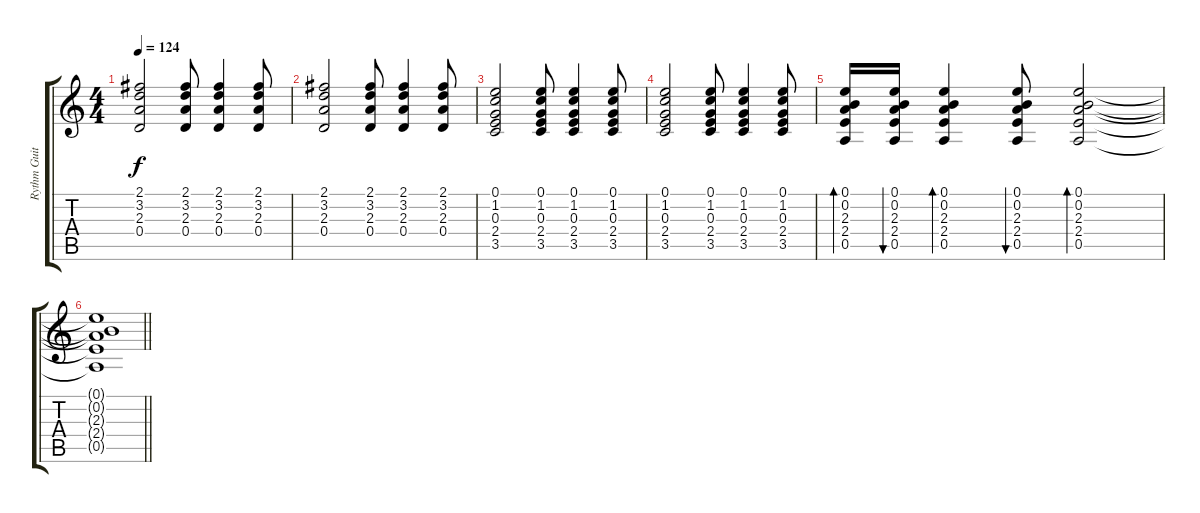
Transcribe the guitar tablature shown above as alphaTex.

\track ("Rythm Guitar" "Rythm Guit") {instrument electricguitarjazz}
\staff {score tabs}
\tuning (E4 B3 G3 D3 A2 E2) {hide}
\ts (4 4)
\tempo 124
\clef g2
\ks c
(2.1 3.2 2.3 0.4).2{dy f} (2.1 3.2 2.3 0.4).8 (2.1 3.2 2.3 0.4).4 (2.1 3.2 2.3 0.4).8 |
(2.1 3.2 2.3 0.4).2 (2.1 3.2 2.3 0.4).8 (2.1 3.2 2.3 0.4).4 (2.1 3.2 2.3 0.4).8 |
(0.1 1.2 0.3 2.4 3.5).2 (0.1 1.2 0.3 2.4 3.5).8 (0.1 1.2 0.3 2.4 3.5).4 (0.1 1.2 0.3 2.4 3.5).8 |
(0.1 1.2 0.3 2.4 3.5).2 (0.1 1.2 0.3 2.4 3.5).8 (0.1 1.2 0.3 2.4 3.5).4 (0.1 1.2 0.3 2.4 3.5).8 |
(0.1 0.2 2.3 2.4 0.5).16{bd 60} (0.1 0.2 2.3 2.4 0.5).16{bu 60} (0.1 0.2 2.3 2.4 0.5).4{bd 60} (0.1 0.2 2.3 2.4 0.5).8{bu 60} (0.1 0.2 2.3 2.4 0.5).2{bd 60} |
\barLineRight lightlight
(0.1{t} 0.2{t} 2.3{t} 2.4{t} 0.5{t}).1
